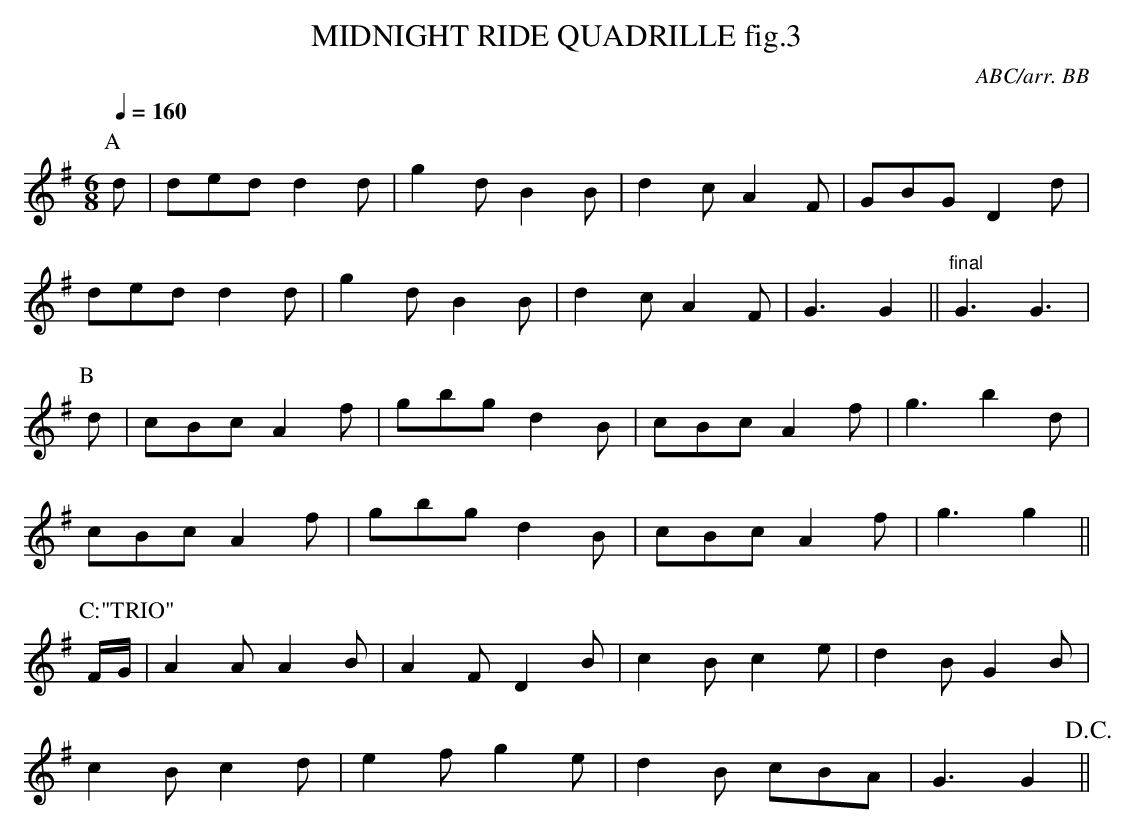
X:1
T:MIDNIGHT RIDE QUADRILLE fig.3
C:ABC/arr. BB
Q:1/4=160
L:1/8
M:6/8
K:G
P:A
d|ded d2d|g2d B2B|d2c A2F|GBG D2d|
ded d2d|g2d B2B|d2c A2F|G3 G2||"final" G3G3|
P:B
d|cBc A2f|gbg d2B|cBc A2f|g3 b2d|
cBc A2f|gbg d2B|cBc A2f|g3 g2||
P:C:"TRIO"
F/G/|A2A A2B|A2F D2B|c2B c2e|d2B G2B|
c2B c2d|e2f g2e|d2B cBA|G3 G2!D.C.!||
